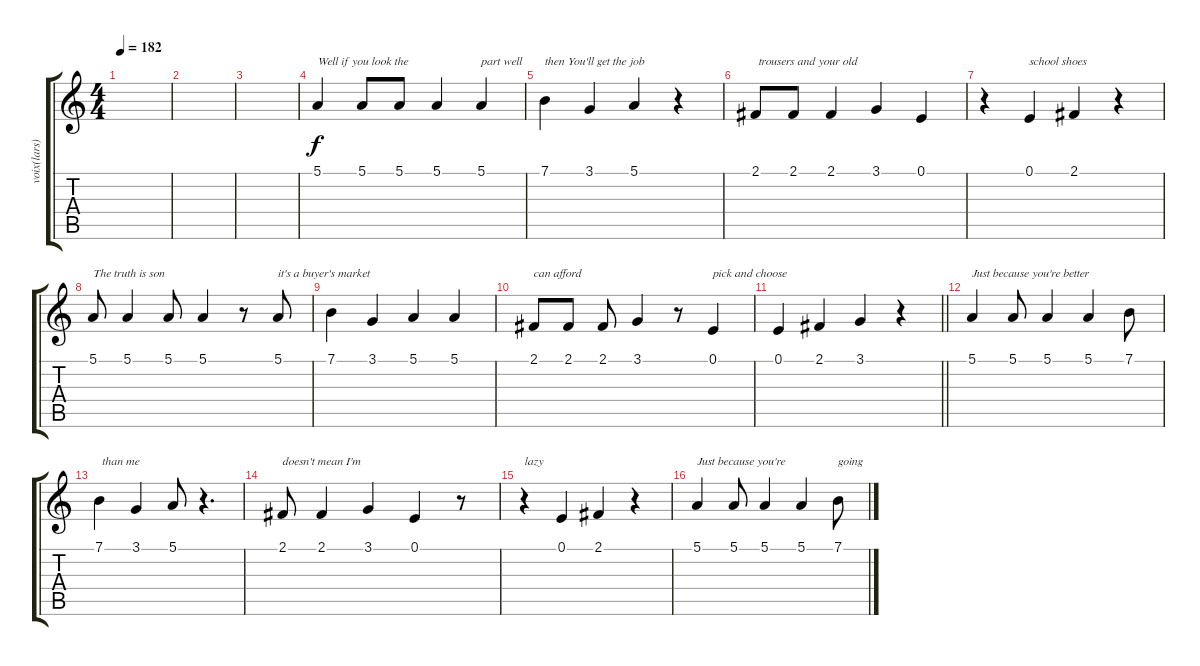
\track ("voix(lars)" "voix(lars)") {instrument clarinet}
\staff {score tabs}
\tuning (E4 B3 G3 D3 A2 E2) {hide}
\ts (4 4)
\tempo 182
\clef g2
\ks c
|
|
|
5.1.4{txt "Well if you look the "} 5.1.8 5.1.8 5.1.4 5.1.4{txt "part well"} |
7.1.4{txt "then You'll get the job"} 3.1.4 5.1.4 r.4 |
2.1.8{txt " trousers and your old "} 2.1.8 2.1.4 3.1.4 0.1.4 |
r.4 0.1.4{txt "school shoes"} 2.1.4 r.4 |
5.1.8{txt "The truth is son "} 5.1.4 5.1.8 5.1.4 r.8 5.1.8{txt "it's a buyer's market "} |
7.1.4 3.1.4 5.1.4 5.1.4 |
2.1.8{txt "can afford"} 2.1.8 2.1.8 3.1.4 r.8 0.1.4{txt "pick and choose"} |
\barLineRight lightlight
0.1.4 2.1.4 3.1.4 r.4 |
5.1.4{txt "Just because you're better"} 5.1.8 5.1.4 5.1.4 7.1.8 |
7.1.4{txt " than me "} 3.1.4 5.1.8 r.4{d} |
2.1.8{txt "doesn't mean I'm "} 2.1.4 3.1.4 0.1.4 r.8 |
r.4{txt "lazy"} 0.1.4 2.1.4 r.4 |
5.1.4{txt "Just because you're "} 5.1.8 5.1.4 5.1.4 7.1.8{txt "going"}
